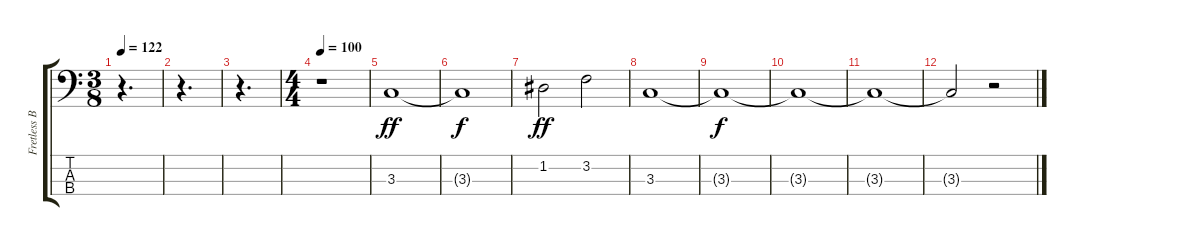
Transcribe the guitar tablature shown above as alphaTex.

\track ("Fretless Bass" "Fretless B") {instrument fretlessbass}
\staff {score tabs}
\tuning (G2 D2 A1 E1) {hide}
\ts (3 8)
\tempo 122
\clef f4
\ks c
r.4{d dy f} |
r.4{d} |
r.4{d} |
\ts (4 4)
\tempo 100
r.1 |
3.3.1{dy ff} |
3.3{t}.1{dy f} |
1.2.2{dy ff} 3.2.2 |
3.3.1 |
3.3{t}.1{dy f} |
3.3{t}.1 |
3.3{t}.1 |
3.3{t}.2 r.2
